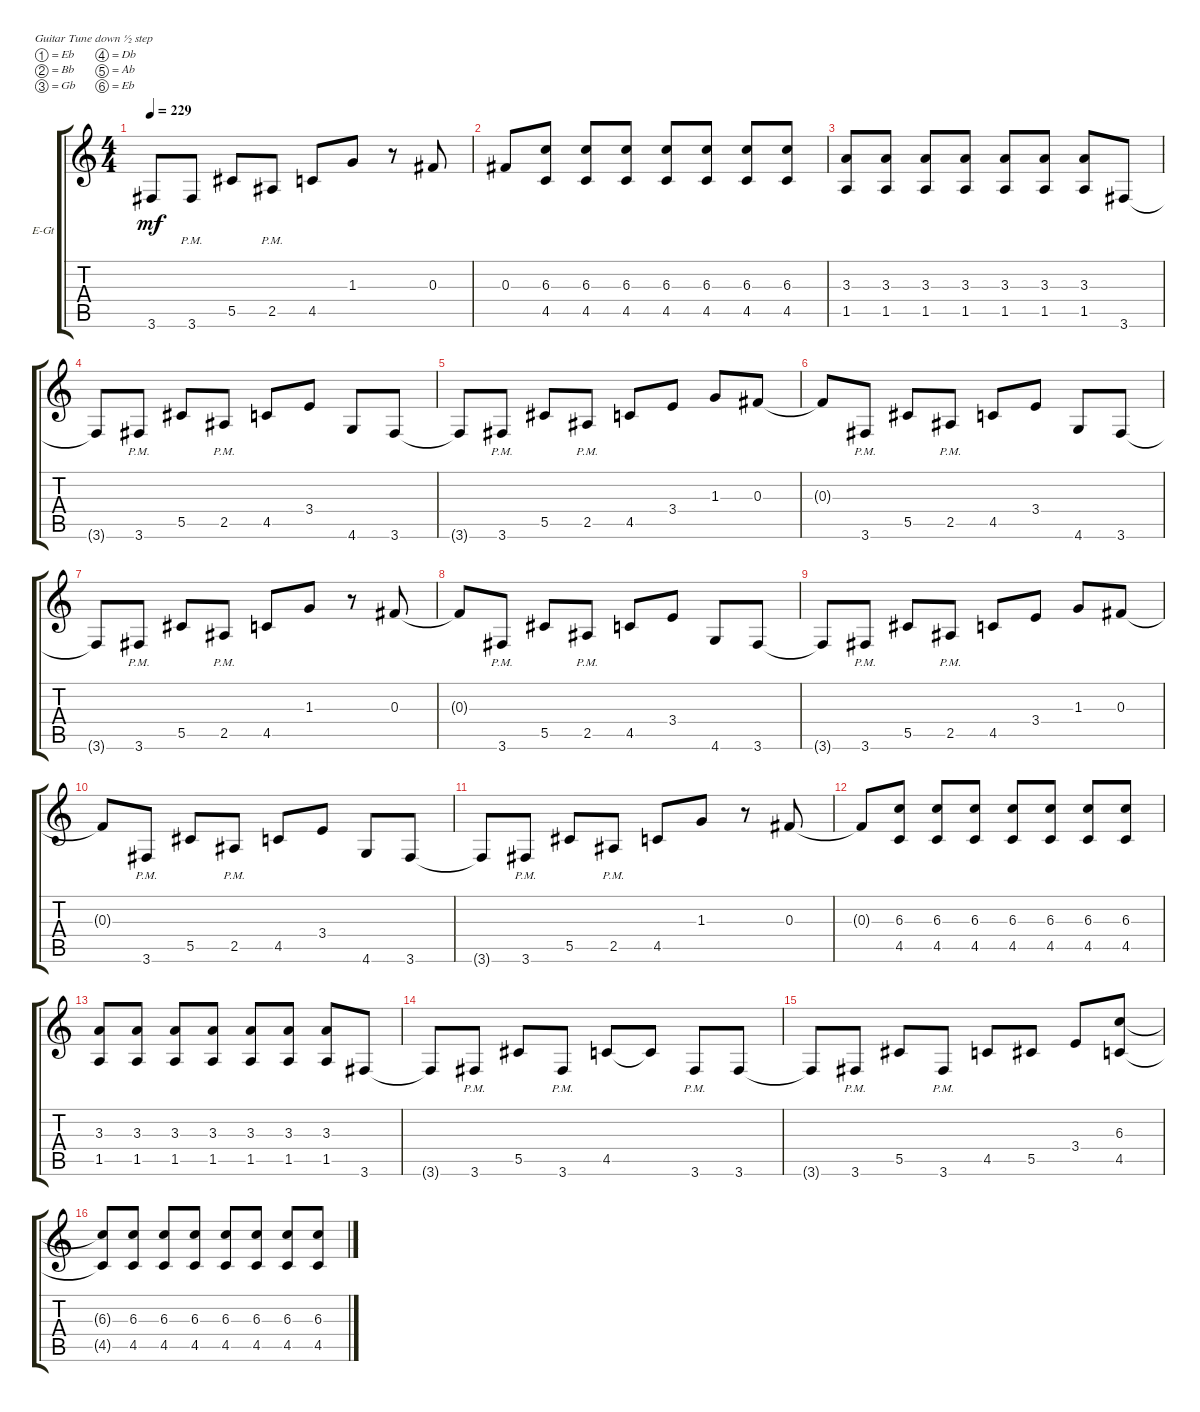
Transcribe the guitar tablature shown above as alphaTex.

\defaultSystemsLayout 4
\bracketExtendMode groupsimilarinstruments
\firstSystemTrackNameOrientation horizontal
\otherSystemsTrackNameOrientation horizontal
\track ("Electric Guitar" "E-Gt") {instrument overdrivenguitar}
\staff {score tabs}
\tuning (Eb4 Bb3 Gb3 Db3 Ab2 Eb2)
\ts (4 4)
\tempo 229
\clef g2
\ks c
3.6{t}.8{dy mf} 3.6{pm}.8 5.5.8 2.5{pm}.8 4.5.8 1.3.8 r.8 0.3.8 |
0.3.8 (4.5 6.3).8 (4.5 6.3).8 (4.5 6.3).8 (4.5 6.3).8 (4.5 6.3).8 (4.5 6.3).8 (4.5 6.3).8 |
(1.5 3.3).8 (1.5 3.3).8 (1.5 3.3).8 (1.5 3.3).8 (1.5 3.3).8 (1.5 3.3).8 (1.5 3.3).8 3.6.8 |
3.6{t}.8 3.6{pm}.8 5.5.8 2.5{pm}.8 4.5.8 3.4.8 4.6.8 3.6.8 |
3.6{t}.8 3.6{pm}.8 5.5.8 2.5{pm}.8 4.5.8 3.4.8 1.3.8 0.3.8 |
0.3{t}.8 3.6{pm}.8 5.5.8 2.5{pm}.8 4.5.8 3.4.8 4.6.8 3.6.8 |
3.6{t}.8 3.6{pm}.8 5.5.8 2.5{pm}.8 4.5.8 1.3.8 r.8 0.3.8 |
0.3{t}.8 3.6{pm}.8 5.5.8 2.5{pm}.8 4.5.8 3.4.8 4.6.8 3.6.8 |
3.6{t}.8 3.6{pm}.8 5.5.8 2.5{pm}.8 4.5.8 3.4.8 1.3.8 0.3.8 |
0.3{t}.8 3.6{pm}.8 5.5.8 2.5{pm}.8 4.5.8 3.4.8 4.6.8 3.6.8 |
3.6{t}.8 3.6{pm}.8 5.5.8 2.5{pm}.8 4.5.8 1.3.8 r.8 0.3.8 |
0.3{t}.8 (4.5 6.3).8 (4.5 6.3).8 (4.5 6.3).8 (4.5 6.3).8 (4.5 6.3).8 (4.5 6.3).8 (4.5 6.3).8 |
(1.5 3.3).8 (1.5 3.3).8 (1.5 3.3).8 (1.5 3.3).8 (1.5 3.3).8 (1.5 3.3).8 (1.5 3.3).8 3.6.8 |
3.6{t}.8 3.6{pm}.8 5.5.8 3.6{pm}.8 4.5.8 4.5{t}.8 3.6{pm}.8 3.6.8 |
3.6{t}.8 3.6{pm}.8 5.5.8 3.6{pm}.8 4.5.8 5.5.8 3.4.8 (4.5 6.3).8 |
(6.3{t} 4.5{t}).8 (4.5 6.3).8 (4.5 6.3).8 (4.5 6.3).8 (4.5 6.3).8 (4.5 6.3).8 (4.5 6.3).8 (4.5 6.3).8
